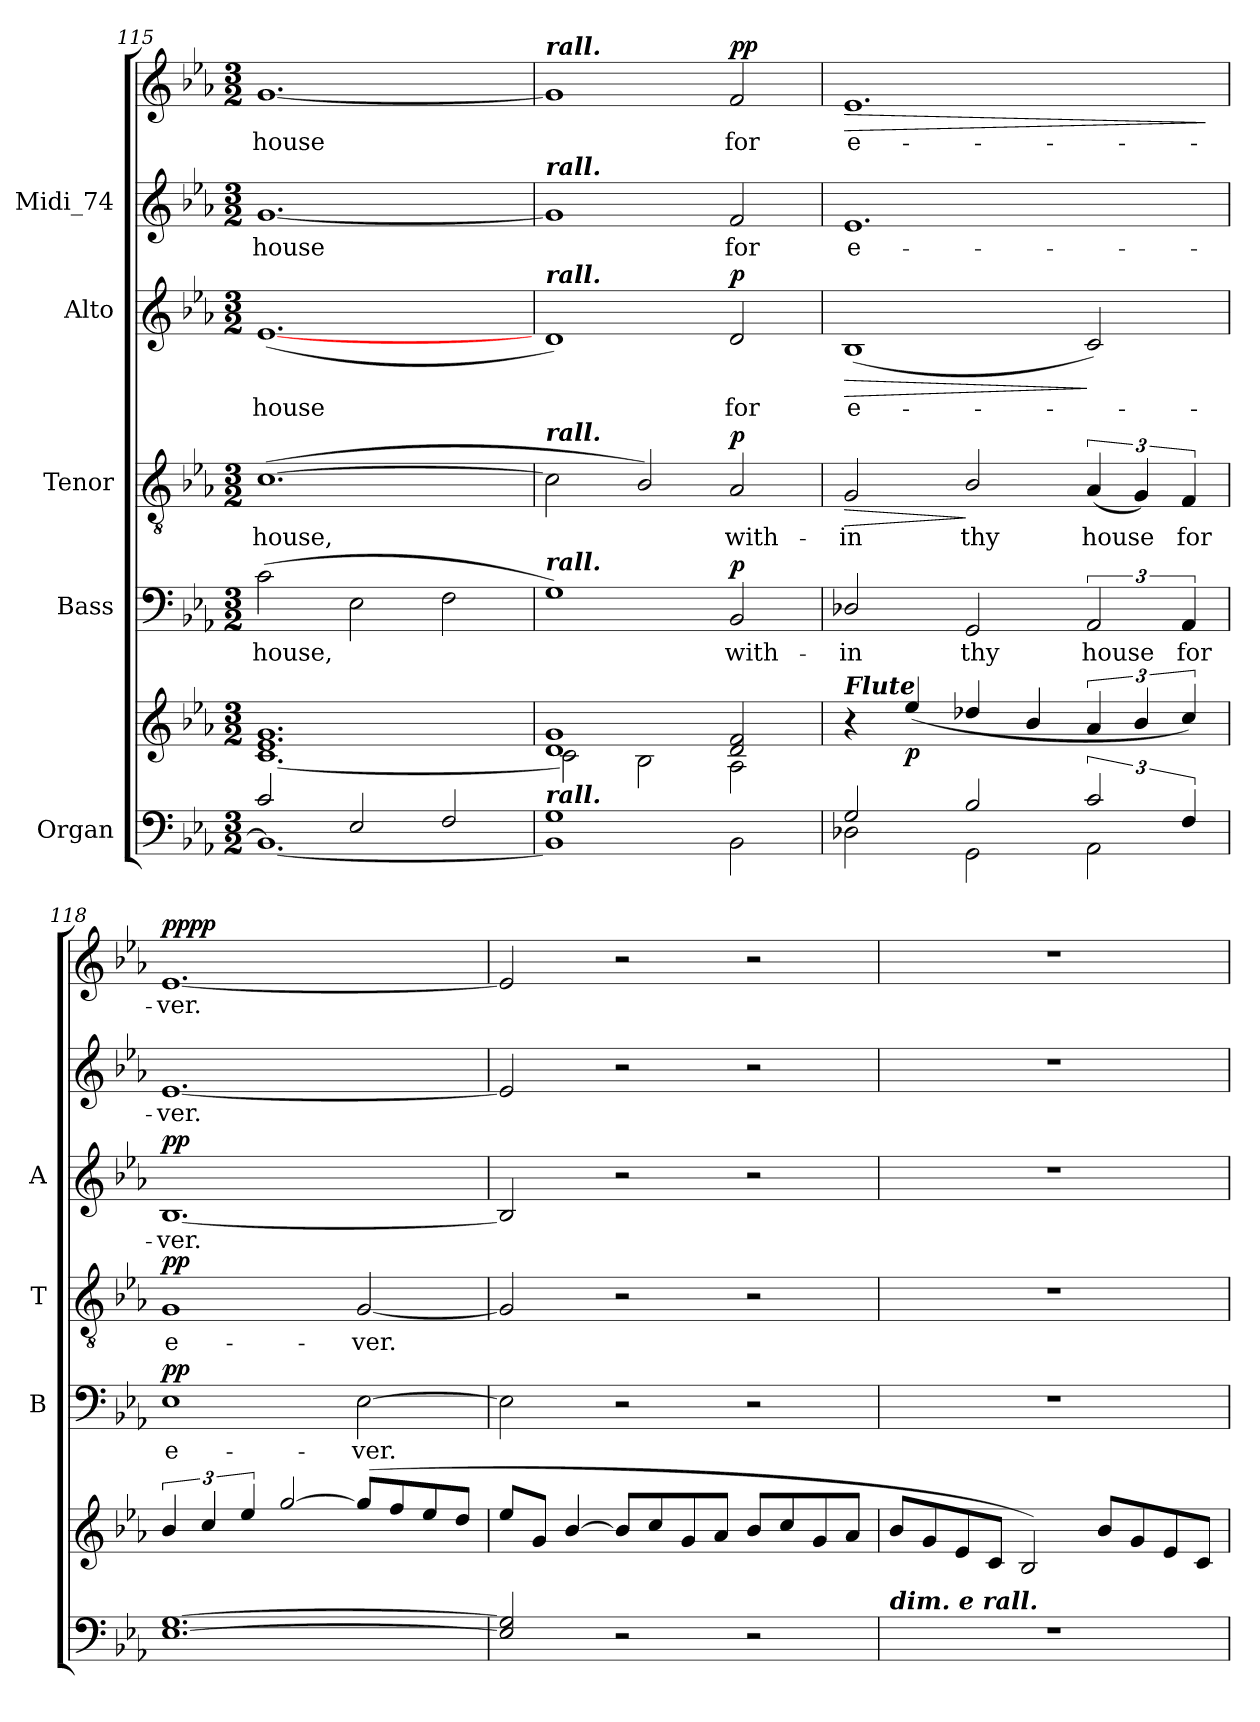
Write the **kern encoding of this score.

**kern	**kern	**dynam	**kern	**text	**dynam	**kern	**text	**dynam	**kern	**text	**dynam	**kern	**text	**kern	**text	**dynam
*part5	*part5	*part5	*part4	*part4	*part4	*part3	*part3	*part3	*part2	*part2	*part2	*part1	*part1	*part1	*part1	*part1
*staff7	*staff6	*staff6/7	*staff5	*staff5	*staff5	*staff4	*staff4	*staff4	*staff3	*staff3	*staff3	*staff2	*staff2	*staff1	*staff1	*staff1/2
*I"Organ	*	*	*I"Bass	*	*	*I"Tenor	*	*	*I"Alto	*	*	*I"Midi_74	*	*	*	*
*	*	*	*I'B	*	*	*I'T	*	*	*I'A	*	*	*	*	*	*	*
!!LO:LB:g=z
*clefF4	*clefG2	*	*clefF4	*	*	*clefGv2	*	*	*clefG2	*	*	*clefG2	*	*clefG2	*	*
*k[b-e-a-]	*k[b-e-a-]	*	*k[b-e-a-]	*	*	*k[b-e-a-]	*	*	*k[b-e-a-]	*	*	*k[b-e-a-]	*	*k[b-e-a-]	*	*
*E-:	*E-:	*	*E-:	*	*	*E-:	*	*	*E-:	*	*	*E-:	*	*E-:	*	*
*M3/2	*M3/2	*	*M3/2	*	*	*M3/2	*	*	*M3/2	*	*	*M3/2	*	*M3/2	*	*
=115	=115	=115	=115	=115	=115	=115	=115	=115	=115	=115	=115	=115	=115	=115	=115	=115
*^	*^	*	*	*	*	*	*	*	*	*	*	*	*	*	*	*
*	*^	*	*	*	*	*	*	*	*	*	*	*	*	*	*	*	*	*
!	!	!	!	!	!	!	!LO:LY:b	!	!	!LO:LY:b	!	!	!LO:LY:b	!	!	!LO:LY:b	!	!LO:LY:b	!
2c/	1.BB-\_	1.ryy	1.e-/ 1.g/	[1.c\	.	(>2c	house,	.	(>[1.c	house,	.	(<[1.e-	house	.	[1.g	house	[1.g	house	.
2E-/	.	.	.	.	.	2E-	.	.	.	.	.	.	.	.	.	.	.	.	.
2F/	.	.	.	.	.	2F	.	.	.	.	.	.	.	.	.	.	.	.	.
=116	=116	=116	=116	=116	=116	=116	=116	=116	=116	=116	=116	=116	=116	=116	=116	=116	=116	=116	=116
!	!	!	!	!	!	!	!	!	!	!	!	!	!	!	!	!	!LO:TX:a:Bi:t=rall.	!	!
!	!	!	!	!	!	!	!	!	!	!	!	!	!	!	!LO:TX:a:Bi:t=rall.	!	!	!	!
!	!	!	!	!	!	!	!	!	!	!	!	!LO:TX:a:Bi:t=rall.	!	!	!	!	!	!	!
!	!	!	!	!	!	!	!	!	!LO:TX:a:Bi:t=rall.	!	!	!	!	!	!	!	!	!	!
!	!	!	!	!	!	!LO:TX:a:Bi:t=rall.	!	!	!	!	!	!	!	!	!	!	!	!	!
!LO:TX:a:Bi:t=rall.	!	!	!	!	!	!	!	!	!	!	!	!	!	!	!	!	!	!	!
1G/	1BB-\]	1.ryy	1d/ 1g/	2c\]	.	1G)	.	.	2c]	.	.	1d)	.	.	1g]	.	1g]	.	.
.	.	.	.	2B-\	.	.	.	.	2B-/)	.	.	.	.	.	.	.	.	.	.
!	!	!	!	!	!	!	!LO:LY:b	!LO:DY:b	!	!LO:LY:b	!LO:DY:b	!	!LO:LY:b	!LO:DY:b	!	!LO:LY:b	!	!LO:LY:b	!LO:DY:b=2
!	!	!	!	!	!	!	!	!	!	!	!	!	!	!	!	!	!	!	!LO:DY:n=1:b
2ryy	2BB-\	.	2d/ 2f/	2A-\	.	2BB-	with-	p	2A-	with-	p	2d	for	p	2f	for	2f	for	p p
=117	=117	=117	=117	=117	=117	=117	=117	=117	=117	=117	=117	=117	=117	=117	=117	=117	=117	=117	=117
!	!	!	!LO:TX:a:Bi:t=Flute	!	!	!	!	!	!	!	!	!	!	!	!	!	!	!	!
!	!	!	!	!	!	!	!LO:LY:b	!	!	!LO:LY:b	!LO:HP:b	!	!LO:LY:b	!LO:HP:b	!	!LO:LY:b	!	!LO:LY:b	!LO:HP:b
2G/	2D-X\	1.ryy	4r	1.ryy	.	2D-X/	-in	.	2G	-in	>	(<1B-	e-	>	1.e-	e-	1.e-	e-	>
!	!	!	!	!	!LO:DY:b	!	!	!	!	!	!	!	!	!	!	!	!	!	!
.	.	.	(>4ee-/	.	p	.	.	.	.	.	.	.	.	.	.	.	.	.	.
!	!	!	!	!	!	!	!LO:LY:b	!	!	!LO:LY:b	!	!	!	!	!	!	!	!	!
2B-/	2GG\	.	4dd-X/	.	.	2GG	thy	.	2B-/	thy	]	.	.	.	.	.	.	.	.
.	.	.	4b-/	.	.	.	.	.	.	.	.	.	.	.	.	.	.	.	.
!	!	!	!	!	!	!	!LO:LY:b	!	!	!LO:LY:b	!	!	!	!	!	!	!	!	!
3c/	2AA-\	.	6a-/	.	.	3AA-	house	.	(<6A-	house	.	2c)	.	]	.	.	.	.	.
.	.	.	6b-/	.	.	.	.	.	6G)	.	.	.	.	.	.	.	.	.	.
!	!	!	!	!	!	!	!LO:LY:b	!	!	!LO:LY:b	!	!	!	!	!	!	!	!	!
6F/	.	.	6cc/)	.	.	6AA-	for	.	6F	for	.	.	.	.	.	.	.	.	.
*v	*v	*v	*	*	*	*	*	*	*	*	*	*	*	*	*	*	*	*	*
*	*v	*v	*	*	*	*	*	*	*	*	*	*	*	*	*	*	*
.	.	.	.	.	.	.	.	.	.	.	.	.	.	.	.	]
=118	=118	=118	=118	=118	=118	=118	=118	=118	=118	=118	=118	=118	=118	=118	=118	=118
*^	*^	*	*	*	*	*	*	*	*	*	*	*	*	*	*	*
*	*^	*	*	*	*	*	*	*	*	*	*	*	*	*	*	*	*	*
!	!	!	!	!	!	!	!LO:LY:b	!LO:DY:b	!	!LO:LY:b	!LO:DY:b	!	!LO:LY:b	!LO:DY:b	!	!LO:LY:b	!	!LO:LY:b	!LO:DY:b=2
!	!	!	!	!	!	!	!	!	!	!	!	!	!	!	!	!	!	!	!LO:DY:n=1:b
[1.E-/ [1.G/	1.ryy	1.ryy	6b-/	1.ryy	.	1E-	e-	pp	1G	e-	pp	[1.B-	ver.	pp	[1.e-	-ver.	[1.e-	-ver.	pp pp
.	.	.	6cc/	.	.	.	.	.	.	.	.	.	.	.	.	.	.	.	.
.	.	.	6ee-/	.	.	.	.	.	.	.	.	.	.	.	.	.	.	.	.
.	.	.	[2gg/	.	.	.	.	.	.	.	.	.	.	.	.	.	.	.	.
!	!	!	!	!	!	!	!LO:LY:b	!	!	!LO:LY:b	!	!	!	!	!	!	!	!	!
.	.	.	(>8gg/L]	.	.	[2E-	-ver.	.	[2G	-ver.	.	.	.	.	.	.	.	.	.
.	.	.	8ff/	.	.	.	.	.	.	.	.	.	.	.	.	.	.	.	.
.	.	.	8ee-/	.	.	.	.	.	.	.	.	.	.	.	.	.	.	.	.
.	.	.	8dd/J	.	.	.	.	.	.	.	.	.	.	.	.	.	.	.	.
=119	=119	=119	=119	=119	=119	=119	=119	=119	=119	=119	=119	=119	=119	=119	=119	=119	=119	=119	=119
2E-/] 2G/]	1.ryy	1.ryy	8ee-/L	1.ryy	.	2E-]	.	.	2G]	.	.	2B-]	.	.	2e-]	.	2e-]	.	.
.	.	.	8g/J	.	.	.	.	.	.	.	.	.	.	.	.	.	.	.	.
.	.	.	[4b-/	.	.	.	.	.	.	.	.	.	.	.	.	.	.	.	.
2r	.	.	8b-/L]	.	.	2r	.	.	2r	.	.	2r	.	.	2r	.	2r	.	.
.	.	.	8cc/	.	.	.	.	.	.	.	.	.	.	.	.	.	.	.	.
.	.	.	8g/	.	.	.	.	.	.	.	.	.	.	.	.	.	.	.	.
.	.	.	8a-/J	.	.	.	.	.	.	.	.	.	.	.	.	.	.	.	.
2r	.	.	8b-/L	.	.	2r	.	.	2r	.	.	2r	.	.	2r	.	2r	.	.
.	.	.	8cc/	.	.	.	.	.	.	.	.	.	.	.	.	.	.	.	.
.	.	.	8g/	.	.	.	.	.	.	.	.	.	.	.	.	.	.	.	.
.	.	.	8a-/J	.	.	.	.	.	.	.	.	.	.	.	.	.	.	.	.
=120	=120	=120	=120	=120	=120	=120	=120	=120	=120	=120	=120	=120	=120	=120	=120	=120	=120	=120	=120
!LO:TX:a:Bi:t=dim. e rall.	!	!	!	!	!	!	!	!	!	!	!	!	!	!	!	!	!	!	!
!LO:N:vis=1	!	!	!	!	!	!LO:N:vis=1	!	!	!LO:N:vis=1	!	!	!LO:N:vis=1	!	!	!LO:N:vis=1	!	!LO:N:vis=1	!	!
1.r	1.ryy	1.ryy	8b-/L	1.ryy	.	1.r	.	.	1.r	.	.	1.r	.	.	1.r	.	1.r	.	.
.	.	.	8g/	.	.	.	.	.	.	.	.	.	.	.	.	.	.	.	.
.	.	.	8e-/	.	.	.	.	.	.	.	.	.	.	.	.	.	.	.	.
.	.	.	8c/J	.	.	.	.	.	.	.	.	.	.	.	.	.	.	.	.
.	.	.	2B-/)	.	.	.	.	.	.	.	.	.	.	.	.	.	.	.	.
.	.	.	8b-/L	.	.	.	.	.	.	.	.	.	.	.	.	.	.	.	.
.	.	.	8g/	.	.	.	.	.	.	.	.	.	.	.	.	.	.	.	.
.	.	.	8e-/	.	.	.	.	.	.	.	.	.	.	.	.	.	.	.	.
.	.	.	8c/J	.	.	.	.	.	.	.	.	.	.	.	.	.	.	.	.
*v	*v	*v	*	*	*	*	*	*	*	*	*	*	*	*	*	*	*	*	*
*	*v	*v	*	*	*	*	*	*	*	*	*	*	*	*	*	*	*
=	=	=	=	=	=	=	=	=	=	=	=	=	=	=	=	=
*-	*-	*-	*-	*-	*-	*-	*-	*-	*-	*-	*-	*-	*-	*-	*-	*-
